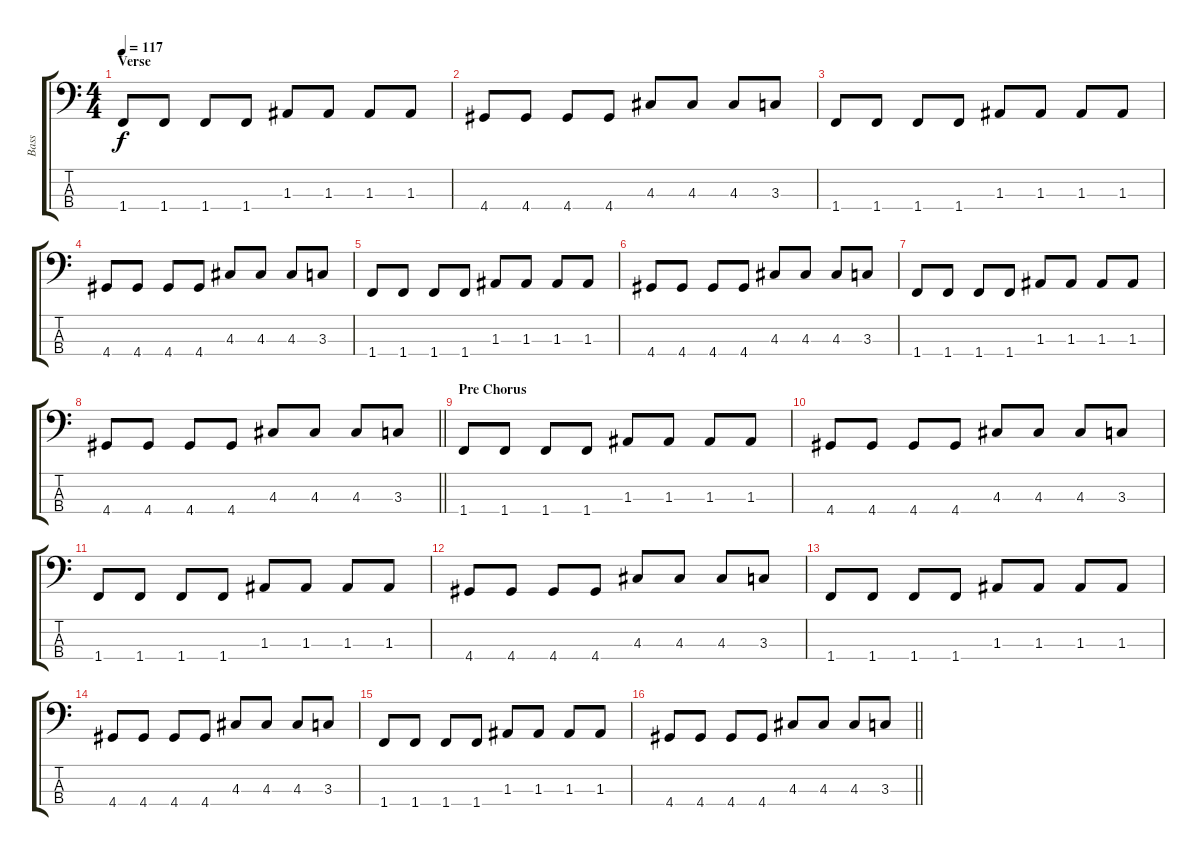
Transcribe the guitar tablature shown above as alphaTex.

\track ("Bass" "Bass") {instrument electricbassfinger}
\staff {score tabs}
\tuning (G2 D2 A1 E1) {hide}
\ts (4 4)
\section ("" "Verse")
\tempo 117
\clef f4
\ks c
1.4.8{dy f} 1.4.8 1.4.8 1.4.8 1.3.8 1.3.8 1.3.8 1.3.8 |
4.4.8 4.4.8 4.4.8 4.4.8 4.3.8 4.3.8 4.3.8 3.3.8 |
1.4.8 1.4.8 1.4.8 1.4.8 1.3.8 1.3.8 1.3.8 1.3.8 |
4.4.8 4.4.8 4.4.8 4.4.8 4.3.8 4.3.8 4.3.8 3.3.8 |
1.4.8 1.4.8 1.4.8 1.4.8 1.3.8 1.3.8 1.3.8 1.3.8 |
4.4.8 4.4.8 4.4.8 4.4.8 4.3.8 4.3.8 4.3.8 3.3.8 |
1.4.8 1.4.8 1.4.8 1.4.8 1.3.8 1.3.8 1.3.8 1.3.8 |
\barLineRight lightlight
4.4.8 4.4.8 4.4.8 4.4.8 4.3.8 4.3.8 4.3.8 3.3.8 |
\section ("" "Pre Chorus")
1.4.8 1.4.8 1.4.8 1.4.8 1.3.8 1.3.8 1.3.8 1.3.8 |
4.4.8 4.4.8 4.4.8 4.4.8 4.3.8 4.3.8 4.3.8 3.3.8 |
1.4.8 1.4.8 1.4.8 1.4.8 1.3.8 1.3.8 1.3.8 1.3.8 |
4.4.8 4.4.8 4.4.8 4.4.8 4.3.8 4.3.8 4.3.8 3.3.8 |
1.4.8 1.4.8 1.4.8 1.4.8 1.3.8 1.3.8 1.3.8 1.3.8 |
4.4.8 4.4.8 4.4.8 4.4.8 4.3.8 4.3.8 4.3.8 3.3.8 |
1.4.8 1.4.8 1.4.8 1.4.8 1.3.8 1.3.8 1.3.8 1.3.8 |
\barLineRight lightlight
4.4.8 4.4.8 4.4.8 4.4.8 4.3.8 4.3.8 4.3.8 3.3.8
